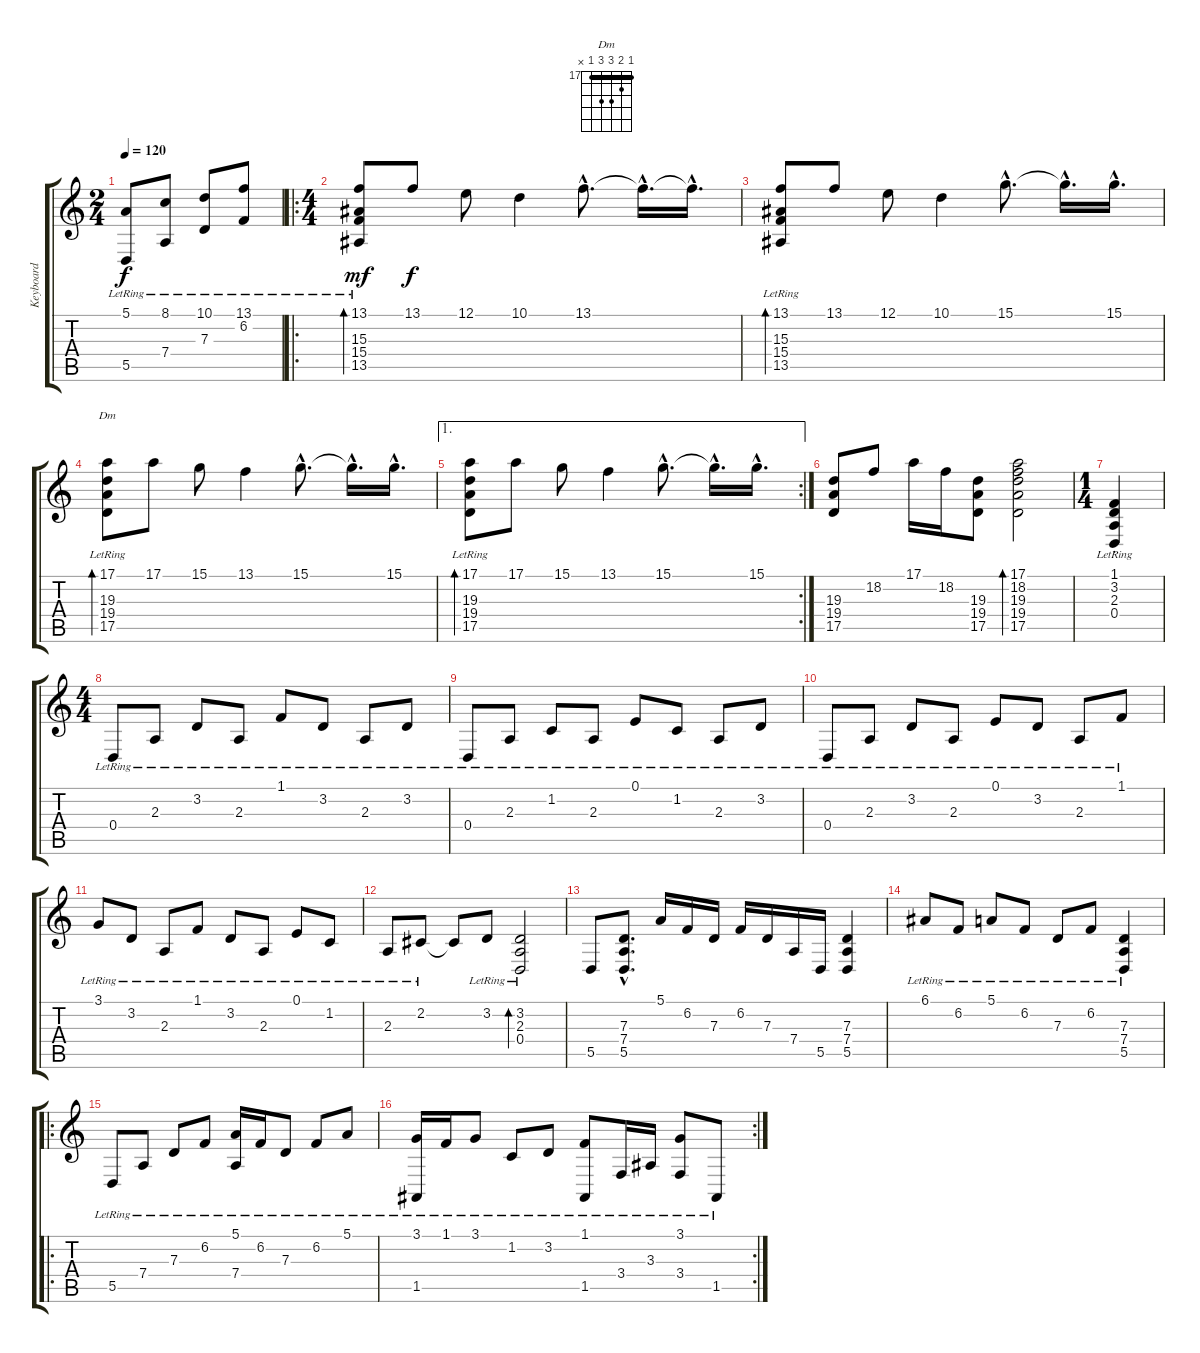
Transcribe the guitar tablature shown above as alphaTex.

\track ("Keyboard" "Keyboard") {instrument honkytonkpiano}
\staff {score tabs}
\tuning (E4 B3 G3 D3 A2 E2) {hide}
\chord ("Dm" 17 18 19 19 17 x) {firstfret 17 barre 17}
\ts (2 4)
\tempo 120
\clef g2
\ks c
(5.1 5.5{lr}).8{dy f} (8.1 7.4{lr}).8 (10.1 7.3{lr}).8 (13.1 6.2{lr}).8 |
\ro
\ts (4 4)
(13.1 15.3{lr} 15.4{lr} 13.5{lr}).8{bd 120 dy mf} 13.1.8{dy f} 12.1.8 10.1.4 13.1{hac}.8{d} 13.1{hac t}.16{d} 13.1{hac t}.16{d} |
(13.1 15.3{lr} 15.4{lr} 13.5{lr}).8{bd 120} 13.1.8 12.1.8 10.1.4 15.1{hac}.8{d} 15.1{hac t}.16{d} 15.1{hac}.16{d} |
(17.1 19.3{lr} 19.4{lr} 17.5{lr}).8{bd 120 ch "Dm"} 17.1.8 15.1.8 13.1.4 15.1{hac}.8{d} 15.1{hac t}.16{d} 15.1{hac}.16{d} |
\ae 1
\rc 2
(17.1 19.3{lr} 19.4{lr} 17.5{lr}).8{bd 120} 17.1.8 15.1.8 13.1.4 15.1{hac}.8{d} 15.1{hac t}.16{d} 15.1{hac}.16{d} |
(19.3 19.4 17.5).8 18.2.8 17.1.16 18.2.16 (19.3 19.4 17.5).8 (17.1 18.2 19.3 19.4 17.5).2{bd 240} |
\ts (1 4)
(1.1{st} 3.2{lr} 2.3{lr} 0.4{lr}).4 |
\ts (4 4)
0.4{lr}.8 2.3{lr}.8 3.2{lr}.8 2.3{lr}.8 1.1{lr}.8 3.2{lr}.8 2.3{lr}.8 3.2{lr}.8 |
0.4{lr}.8 2.3{lr}.8 1.2{lr}.8 2.3{lr}.8 0.1{lr}.8 1.2{lr}.8 2.3{lr}.8 3.2{lr}.8 |
0.4{lr}.8 2.3{lr}.8 3.2{lr}.8 2.3{lr}.8 0.1{lr}.8 3.2{lr}.8 2.3{lr}.8 1.1{lr}.8 |
3.1{lr}.8 3.2{lr}.8 2.3{lr}.8 1.1{lr}.8 3.2{lr}.8 2.3{lr}.8 0.1{lr}.8 1.2{lr}.8 |
2.3{lr}.8 2.2{lr}.8 2.2{t}.8 3.2{lr}.8 (3.2{lr} 2.3{lr} 0.4{lr}).2{bd 120} |
5.5.8 (7.3{hac} 7.4{hac} 5.5{hac}).8{d} 5.1.16 6.2.16 7.3.16 6.2.16 7.3.16 7.4.16 5.5.16 (7.3 7.4 5.5).4 |
6.1{lr}.8 6.2{lr}.8 5.1{lr}.8 6.2{lr}.8 7.3{lr}.8 6.2{lr}.8 (7.3{lr} 7.4{lr} 5.5{lr}).4 |
\ro
5.5{lr}.8 7.4{lr}.8 7.3{lr}.8 6.2{lr}.8 (5.1{lr} 7.4{lr}).16 6.2{lr}.16 7.3{lr}.8 6.2{lr}.8 5.1{lr}.8 |
\rc 2
(3.1{lr} 1.5{lr}).16 1.1{lr}.16 3.1{lr}.8 1.2{lr}.8 3.2{lr}.8 (1.1{lr} 1.5{lr}).8 3.4{lr}.16 3.3{lr}.16 (3.1{lr} 3.4{lr}).8 1.5{lr}.8
